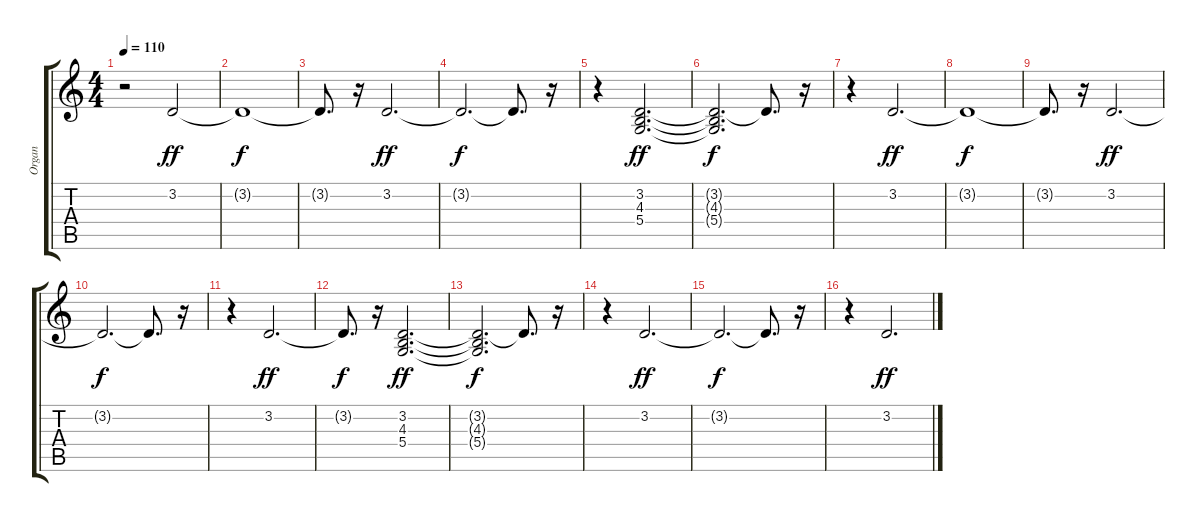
\track ("Organ" "Organ") {instrument stringensemble1}
\staff {score tabs}
\tuning (E4 B3 G3 D3 A2 E2) {hide}
\ts (4 4)
\tempo 110
\clef g2
\ks c
r.2{dy ff instrument stringensemble1} 3.2.2 |
3.2{t}.1{dy f} |
3.2{t}.8{d} r.16 3.2.2{d dy ff} |
3.2{t}.2{d dy f} 3.2{t}.8{d} r.16 |
r.4 (3.2 4.3 5.4).2{d dy ff} |
(3.2{t} 4.3{t} 5.4{t}).2{d dy f} 3.2{t}.8{d} r.16 |
r.4 3.2.2{d dy ff} |
3.2{t}.1{dy f} |
3.2{t}.8{d} r.16 3.2.2{d dy ff} |
3.2{t}.2{d dy f} 3.2{t}.8{d} r.16 |
r.4 3.2.2{d dy ff} |
3.2{t}.8{d dy f} r.16 (3.2 4.3 5.4).2{d dy ff} |
(3.2{t} 4.3{t} 5.4{t}).2{d dy f} 3.2{t}.8{d} r.16 |
r.4 3.2.2{d dy ff} |
3.2{t}.2{d dy f} 3.2{t}.8{d} r.16 |
r.4 3.2.2{d dy ff}
